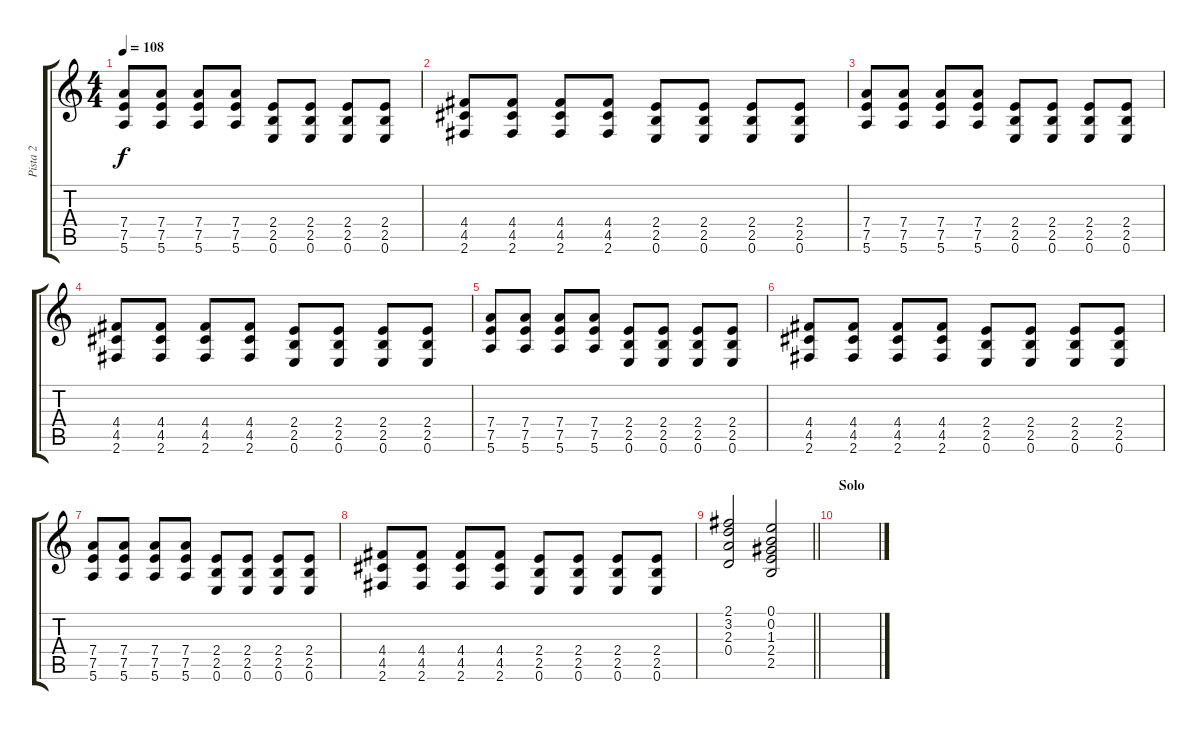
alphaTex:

\track ("Pista 2" "Pista 2") {instrument overdrivenguitar}
\staff {score tabs}
\tuning (E4 B3 G3 D3 A2 E2) {hide}
\ts (4 4)
\tempo 108
\clef g2
\ks c
(7.4 7.5 5.6).8{dy f instrument distortionguitar} (7.4 7.5 5.6).8 (7.4 7.5 5.6).8 (7.4 7.5 5.6).8 (2.4 2.5 0.6).8 (2.4 2.5 0.6).8 (2.4 2.5 0.6).8 (2.4 2.5 0.6).8 |
(4.4 4.5 2.6).8 (4.4 4.5 2.6).8 (4.4 4.5 2.6).8 (4.4 4.5 2.6).8 (2.4 2.5 0.6).8 (2.4 2.5 0.6).8 (2.4 2.5 0.6).8 (2.4 2.5 0.6).8 |
(7.4 7.5 5.6).8 (7.4 7.5 5.6).8 (7.4 7.5 5.6).8 (7.4 7.5 5.6).8 (2.4 2.5 0.6).8 (2.4 2.5 0.6).8 (2.4 2.5 0.6).8 (2.4 2.5 0.6).8 |
(4.4 4.5 2.6).8 (4.4 4.5 2.6).8 (4.4 4.5 2.6).8 (4.4 4.5 2.6).8 (2.4 2.5 0.6).8 (2.4 2.5 0.6).8 (2.4 2.5 0.6).8 (2.4 2.5 0.6).8 |
(7.4 7.5 5.6).8 (7.4 7.5 5.6).8 (7.4 7.5 5.6).8 (7.4 7.5 5.6).8 (2.4 2.5 0.6).8 (2.4 2.5 0.6).8 (2.4 2.5 0.6).8 (2.4 2.5 0.6).8 |
(4.4 4.5 2.6).8 (4.4 4.5 2.6).8 (4.4 4.5 2.6).8 (4.4 4.5 2.6).8 (2.4 2.5 0.6).8 (2.4 2.5 0.6).8 (2.4 2.5 0.6).8 (2.4 2.5 0.6).8 |
(7.4 7.5 5.6).8 (7.4 7.5 5.6).8 (7.4 7.5 5.6).8 (7.4 7.5 5.6).8 (2.4 2.5 0.6).8 (2.4 2.5 0.6).8 (2.4 2.5 0.6).8 (2.4 2.5 0.6).8 |
(4.4 4.5 2.6).8 (4.4 4.5 2.6).8 (4.4 4.5 2.6).8 (4.4 4.5 2.6).8 (2.4 2.5 0.6).8 (2.4 2.5 0.6).8 (2.4 2.5 0.6).8 (2.4 2.5 0.6).8 |
\barLineRight lightlight
(2.1 3.2 2.3 0.4).2 (0.1 0.2 1.3 2.4 2.5).2 |
\section ("" "Solo")
